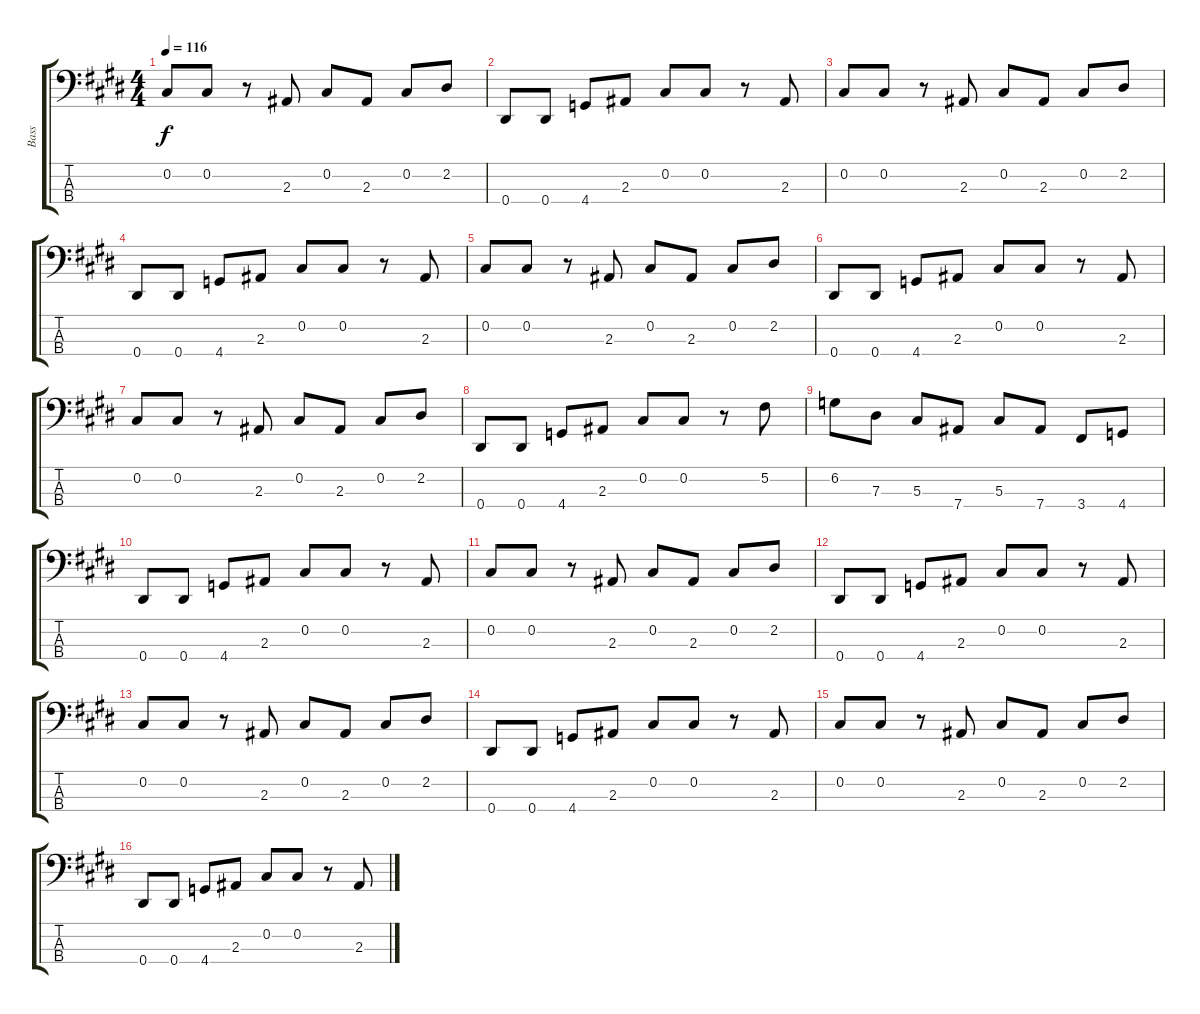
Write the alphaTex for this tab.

\track ("Bass" "Bass") {instrument electricbasspick}
\staff {score tabs}
\tuning (Gb2 Db2 Ab1 Eb1) {hide}
\ts (4 4)
\tempo 116
\clef f4
\ks e
0.2.8{dy f} 0.2.8 r.8 2.3.8 0.2.8 2.3.8 0.2.8 2.2.8 |
0.4.8 0.4.8 4.4.8 2.3.8 0.2.8 0.2.8 r.8 2.3.8 |
0.2.8 0.2.8 r.8 2.3.8 0.2.8 2.3.8 0.2.8 2.2.8 |
0.4.8 0.4.8 4.4.8 2.3.8 0.2.8 0.2.8 r.8 2.3.8 |
0.2.8 0.2.8 r.8 2.3.8 0.2.8 2.3.8 0.2.8 2.2.8 |
0.4.8 0.4.8 4.4.8 2.3.8 0.2.8 0.2.8 r.8 2.3.8 |
0.2.8 0.2.8 r.8 2.3.8 0.2.8 2.3.8 0.2.8 2.2.8 |
0.4.8 0.4.8 4.4.8 2.3.8 0.2.8 0.2.8 r.8 5.2.8 |
6.2.8 7.3.8 5.3.8 7.4.8 5.3.8 7.4.8 3.4.8 4.4.8 |
0.4.8 0.4.8 4.4.8 2.3.8 0.2.8 0.2.8 r.8 2.3.8 |
0.2.8 0.2.8 r.8 2.3.8 0.2.8 2.3.8 0.2.8 2.2.8 |
0.4.8 0.4.8 4.4.8 2.3.8 0.2.8 0.2.8 r.8 2.3.8 |
0.2.8 0.2.8 r.8 2.3.8 0.2.8 2.3.8 0.2.8 2.2.8 |
0.4.8 0.4.8 4.4.8 2.3.8 0.2.8 0.2.8 r.8 2.3.8 |
0.2.8 0.2.8 r.8 2.3.8 0.2.8 2.3.8 0.2.8 2.2.8 |
0.4.8 0.4.8 4.4.8 2.3.8 0.2.8 0.2.8 r.8 2.3.8
